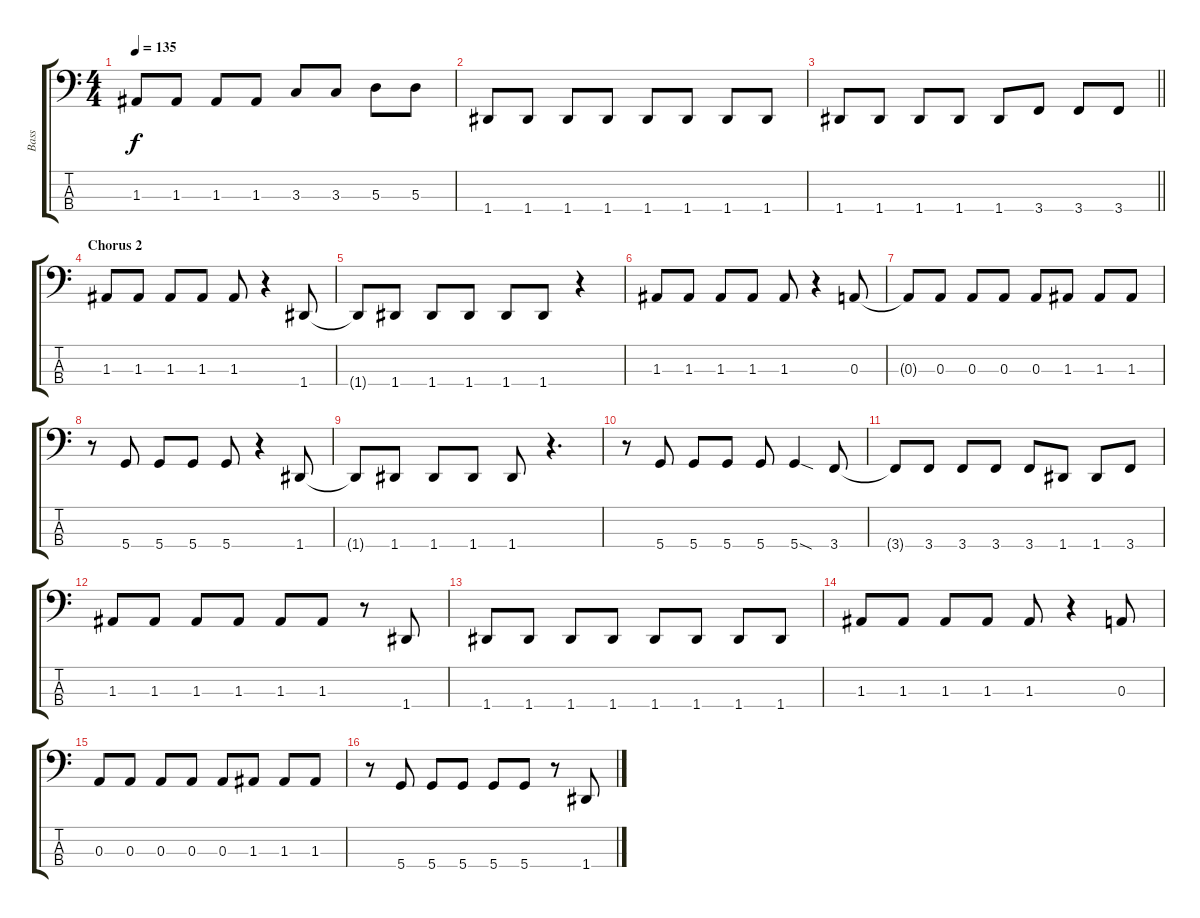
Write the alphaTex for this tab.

\track ("Bass" "Bass") {instrument electricbassfinger}
\staff {score tabs}
\tuning (G2 D2 A1 D1) {hide}
\ts (4 4)
\tempo 135
\clef f4
\ks c
1.3.8{dy f} 1.3.8 1.3.8 1.3.8 3.3.8 3.3.8 5.3.8 5.3.8 |
1.4.8 1.4.8 1.4.8 1.4.8 1.4.8 1.4.8 1.4.8 1.4.8 |
\barLineRight lightlight
1.4.8 1.4.8 1.4.8 1.4.8 1.4.8 3.4.8 3.4.8 3.4.8 |
\section ("" "Chorus 2")
1.3.8 1.3.8 1.3.8 1.3.8 1.3.8 r.4 1.4.8 |
1.4{t}.8 1.4.8 1.4.8 1.4.8 1.4.8 1.4.8 r.4 |
1.3.8 1.3.8 1.3.8 1.3.8 1.3.8 r.4 0.3.8 |
0.3{t}.8 0.3.8 0.3.8 0.3.8 0.3.8 1.3.8 1.3.8 1.3.8 |
r.8 5.4.8 5.4.8 5.4.8 5.4.8 r.4 1.4.8 |
1.4{t}.8 1.4.8 1.4.8 1.4.8 1.4.8 r.4{d} |
r.8 5.4.8 5.4.8 5.4.8 5.4.8 5.4{sod}.4 3.4.8 |
3.4{t}.8 3.4.8 3.4.8 3.4.8 3.4.8 1.4.8 1.4.8 3.4.8 |
1.3.8 1.3.8 1.3.8 1.3.8 1.3.8 1.3.8 r.8 1.4.8 |
1.4.8 1.4.8 1.4.8 1.4.8 1.4.8 1.4.8 1.4.8 1.4.8 |
1.3.8 1.3.8 1.3.8 1.3.8 1.3.8 r.4 0.3.8 |
0.3.8 0.3.8 0.3.8 0.3.8 0.3.8 1.3.8 1.3.8 1.3.8 |
r.8 5.4.8 5.4.8 5.4.8 5.4.8 5.4.8 r.8 1.4.8
